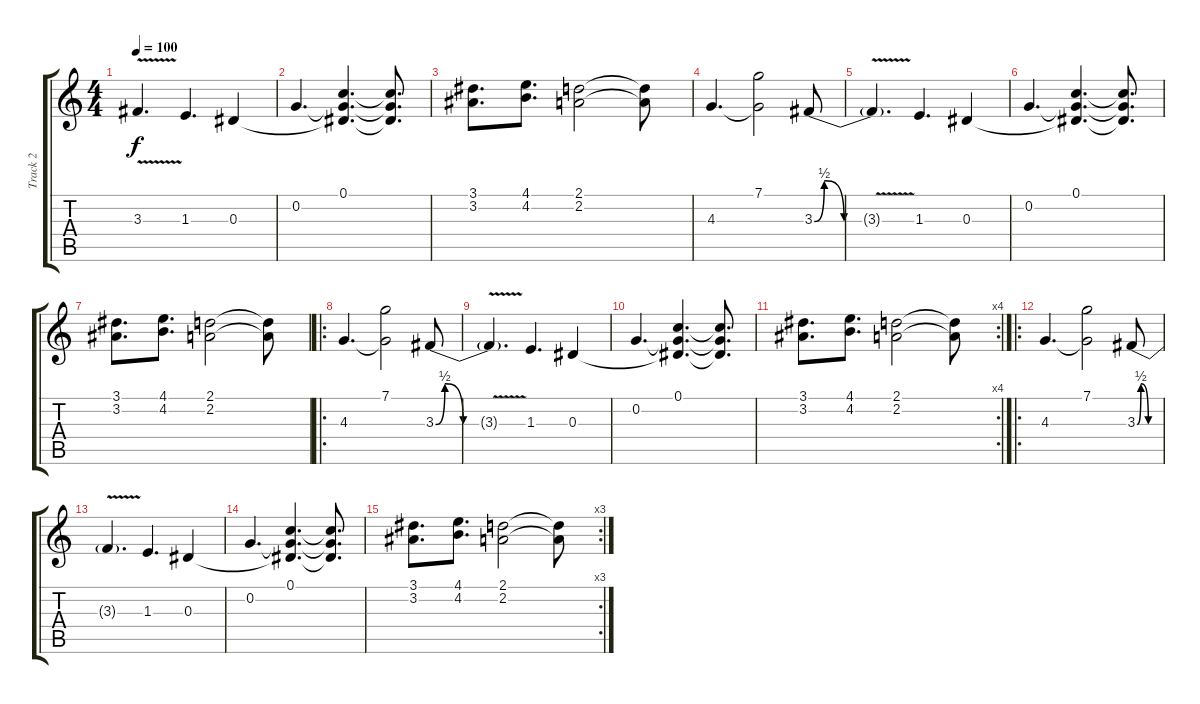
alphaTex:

\track ("Track 2" "Track 2") {instrument distortionguitar}
\staff {score tabs}
\tuning (C4 G3 Eb3 Bb2 F2 C2) {hide}
\ts (4 4)
\tempo 100
\clef g2
\ks c
3.3{v t}.4{d dy f} 1.3.4{d} 0.3.4 |
0.2.4{d} (0.1 0.2{t} 0.3{t}).4{d} (0.1{t} 0.2{t} 0.3{t}).8{d} |
(3.1 3.2).8{d} (4.1 4.2).8{d} (2.1 2.2).2 (2.1{t} 2.2{t}).8 |
4.3.4{d} (7.1 4.3{t}).2 3.3{be (custom 0 0 10 2 30 0 60 0)}.8 |
3.3{v t}.4{d} 1.3.4{d} 0.3.4 |
0.2.4{d} (0.1 0.2{t} 0.3{t}).4{d} (0.1{t} 0.2{t} 0.3{t}).8{d} |
(3.1 3.2).8{d} (4.1 4.2).8{d} (2.1 2.2).2 (2.1{t} 2.2{t}).8 |
\ro
4.3.4{d} (7.1 4.3{t}).2 3.3{be (custom 0 0 10 2 30 0 60 0)}.8 |
3.3{v t}.4{d} 1.3.4{d} 0.3.4 |
0.2.4{d} (0.1 0.2{t} 0.3{t}).4{d} (0.1{t} 0.2{t} 0.3{t}).8{d} |
\rc 4
(3.1 3.2).8{d} (4.1 4.2).8{d} (2.1 2.2).2 (2.1{t} 2.2{t}).8 |
\ro
4.3.4{d} (7.1 4.3{t}).2 3.3{be (custom 0 0 10 2 30 0 60 0)}.8 |
3.3{v t}.4{d} 1.3.4{d} 0.3.4 |
0.2.4{d} (0.1 0.2{t} 0.3{t}).4{d} (0.1{t} 0.2{t} 0.3{t}).8{d} |
\rc 3
(3.1 3.2).8{d} (4.1 4.2).8{d} (2.1 2.2).2 (2.1{t} 2.2{t}).8
